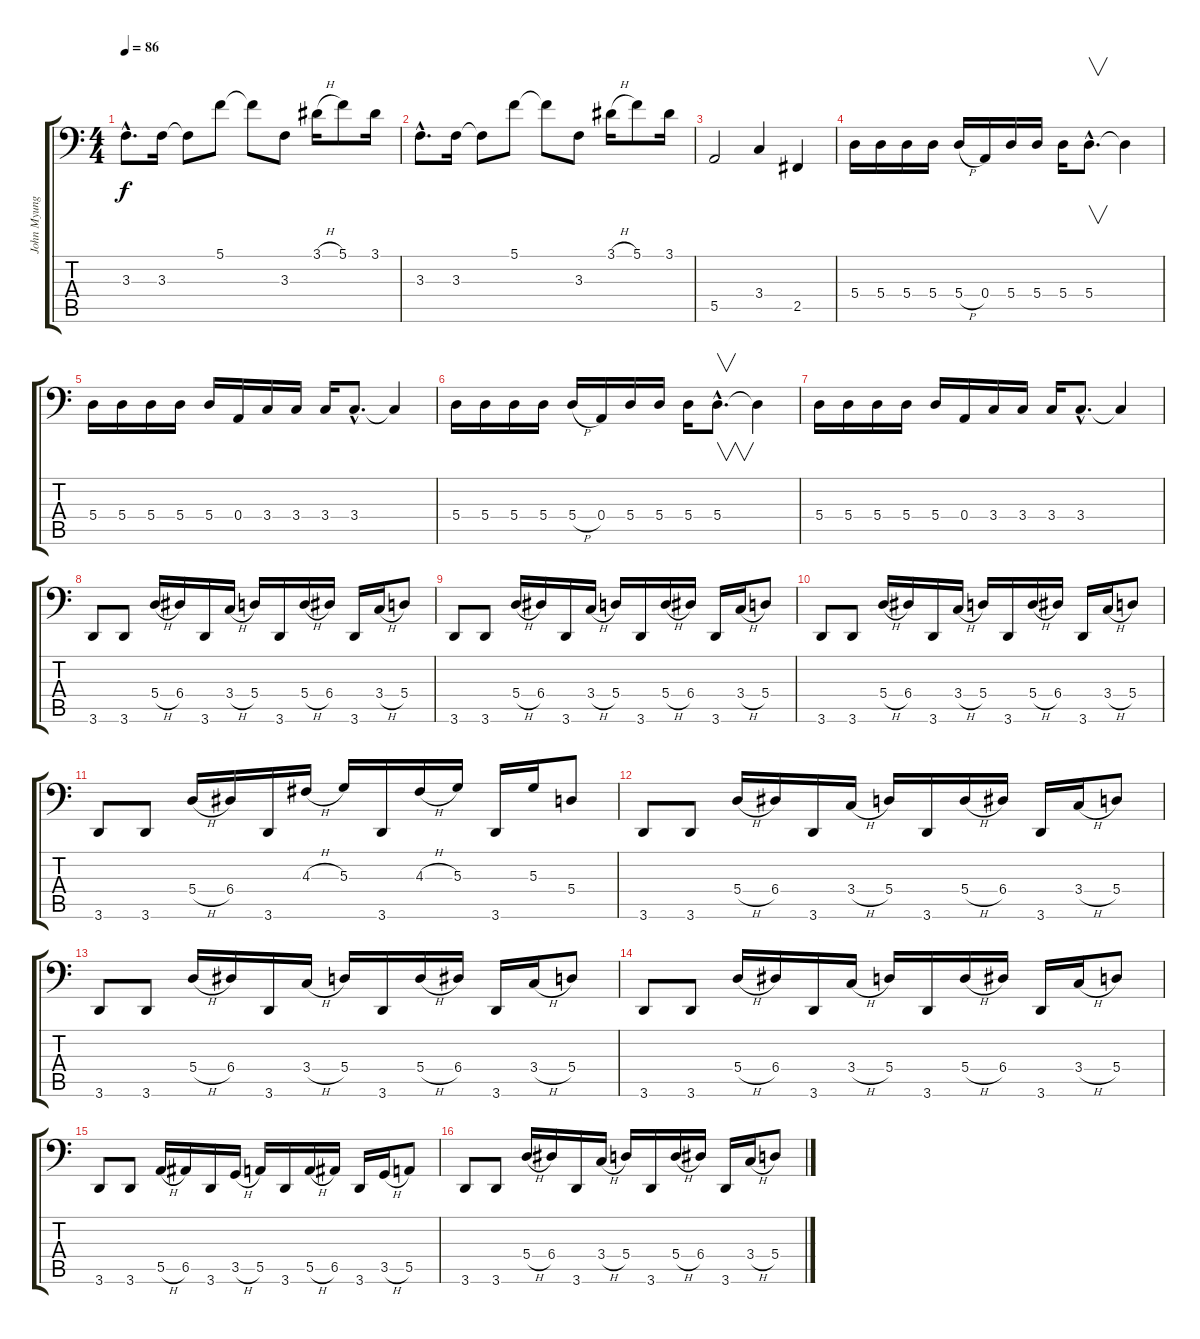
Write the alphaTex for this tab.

\track ("John Myung - 6 Strings Bass" "John Myung") {instrument electricbassfinger}
\staff {score tabs}
\tuning (C3 G2 D2 A1 E1 B0) {hide}
\ts (4 4)
\tempo 86
\clef f4
\ks c
3.3{hac}.8{d dy f} 3.3.16 3.3{t}.8 5.1.8 5.1{t}.8 3.3.8 3.1{h}.16 5.1.8 3.1.16 |
3.3{hac}.8{d} 3.3.16 3.3{t}.8 5.1.8 5.1{t}.8 3.3.8 3.1{h}.16 5.1.8 3.1.16 |
5.5.2 3.4.4 2.5.4 |
5.4.16 5.4.16 5.4.16 5.4.16 5.4{h}.16 0.4.16 5.4.16 5.4.16 5.4.16 5.4{hac}.8{v d} 5.4{t}.4 |
5.4.16 5.4.16 5.4.16 5.4.16 5.4.16 0.4.16 3.4.16 3.4.16 3.4.16 3.4{hac}.8{d} 3.4{t}.4 |
5.4.16 5.4.16 5.4.16 5.4.16 5.4{h}.16 0.4.16 5.4.16 5.4.16 5.4.16 5.4{hac}.8{v d} 5.4{t}.4 |
5.4.16 5.4.16 5.4.16 5.4.16 5.4.16 0.4.16 3.4.16 3.4.16 3.4.16 3.4{hac}.8{d} 3.4{t}.4 |
3.6.8 3.6.8 5.4{h}.16 6.4.16 3.6.16 3.4{h}.16 5.4.16 3.6.16 5.4{h}.16 6.4.16 3.6.16 3.4{h}.16 5.4.8 |
3.6.8 3.6.8 5.4{h}.16 6.4.16 3.6.16 3.4{h}.16 5.4.16 3.6.16 5.4{h}.16 6.4.16 3.6.16 3.4{h}.16 5.4.8 |
3.6.8 3.6.8 5.4{h}.16 6.4.16 3.6.16 3.4{h}.16 5.4.16 3.6.16 5.4{h}.16 6.4.16 3.6.16 3.4{h}.16 5.4.8 |
3.6.8 3.6.8 5.4{h}.16 6.4.16 3.6.16 4.3{h}.16 5.3.16 3.6.16 4.3{h}.16 5.3.16 3.6.16 5.3.16 5.4.8 |
3.6.8 3.6.8 5.4{h}.16 6.4.16 3.6.16 3.4{h}.16 5.4.16 3.6.16 5.4{h}.16 6.4.16 3.6.16 3.4{h}.16 5.4.8 |
3.6.8 3.6.8 5.4{h}.16 6.4.16 3.6.16 3.4{h}.16 5.4.16 3.6.16 5.4{h}.16 6.4.16 3.6.16 3.4{h}.16 5.4.8 |
3.6.8 3.6.8 5.4{h}.16 6.4.16 3.6.16 3.4{h}.16 5.4.16 3.6.16 5.4{h}.16 6.4.16 3.6.16 3.4{h}.16 5.4.8 |
3.6.8 3.6.8 5.5{h}.16 6.5.16 3.6.16 3.5{h}.16 5.5.16 3.6.16 5.5{h}.16 6.5.16 3.6.16 3.5{h}.16 5.5.8 |
3.6.8 3.6.8 5.4{h}.16 6.4.16 3.6.16 3.4{h}.16 5.4.16 3.6.16 5.4{h}.16 6.4.16 3.6.16 3.4{h}.16 5.4.8
